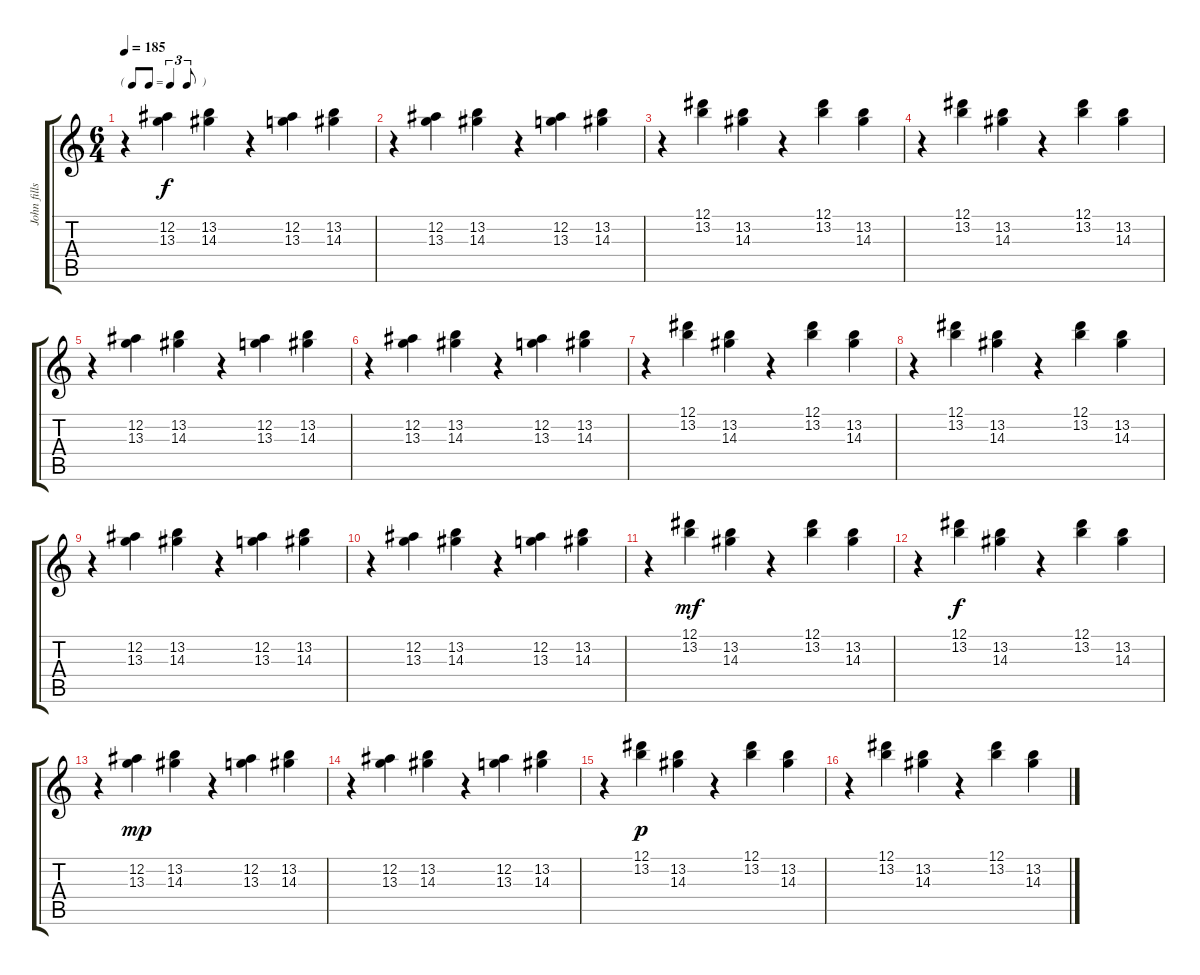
\track ("John fills" "John fills") {instrument acousticguitarsteel}
\staff {score tabs}
\tuning (Eb4 Bb3 Gb3 Db3 Ab2 Eb2) {hide}
\ts (6 4)
\tf triplet8th
\tempo 185
\clef g2
\ks c
r.4{dy f} (12.2 13.3).4 (13.2 14.3).4 r.4 (12.2 13.3).4 (13.2 14.3).4 |
r.4 (12.2 13.3).4 (13.2 14.3).4 r.4 (12.2 13.3).4 (13.2 14.3).4 |
r.4 (12.1 13.2).4 (13.2 14.3).4 r.4 (12.1 13.2).4 (13.2 14.3).4 |
r.4 (12.1 13.2).4 (13.2 14.3).4 r.4 (12.1 13.2).4 (13.2 14.3).4 |
r.4 (12.2 13.3).4 (13.2 14.3).4 r.4 (12.2 13.3).4 (13.2 14.3).4 |
r.4 (12.2 13.3).4 (13.2 14.3).4 r.4 (12.2 13.3).4 (13.2 14.3).4 |
r.4 (12.1 13.2).4 (13.2 14.3).4 r.4 (12.1 13.2).4 (13.2 14.3).4 |
r.4 (12.1 13.2).4 (13.2 14.3).4 r.4 (12.1 13.2).4 (13.2 14.3).4 |
r.4 (12.2 13.3).4 (13.2 14.3).4 r.4 (12.2 13.3).4 (13.2 14.3).4 |
r.4 (12.2 13.3).4 (13.2 14.3).4 r.4 (12.2 13.3).4 (13.2 14.3).4 |
r.4 (12.1 13.2).4{dy mf} (13.2 14.3).4 r.4 (12.1 13.2).4 (13.2 14.3).4 |
r.4 (12.1 13.2).4{dy f} (13.2 14.3).4 r.4 (12.1 13.2).4 (13.2 14.3).4 |
r.4 (12.2 13.3).4{dy mp} (13.2 14.3).4 r.4 (12.2 13.3).4 (13.2 14.3).4 |
r.4 (12.2 13.3).4 (13.2 14.3).4 r.4 (12.2 13.3).4 (13.2 14.3).4 |
r.4 (12.1 13.2).4{dy p} (13.2 14.3).4 r.4 (12.1 13.2).4 (13.2 14.3).4 |
r.4 (12.1 13.2).4 (13.2 14.3).4 r.4 (12.1 13.2).4 (13.2 14.3).4
